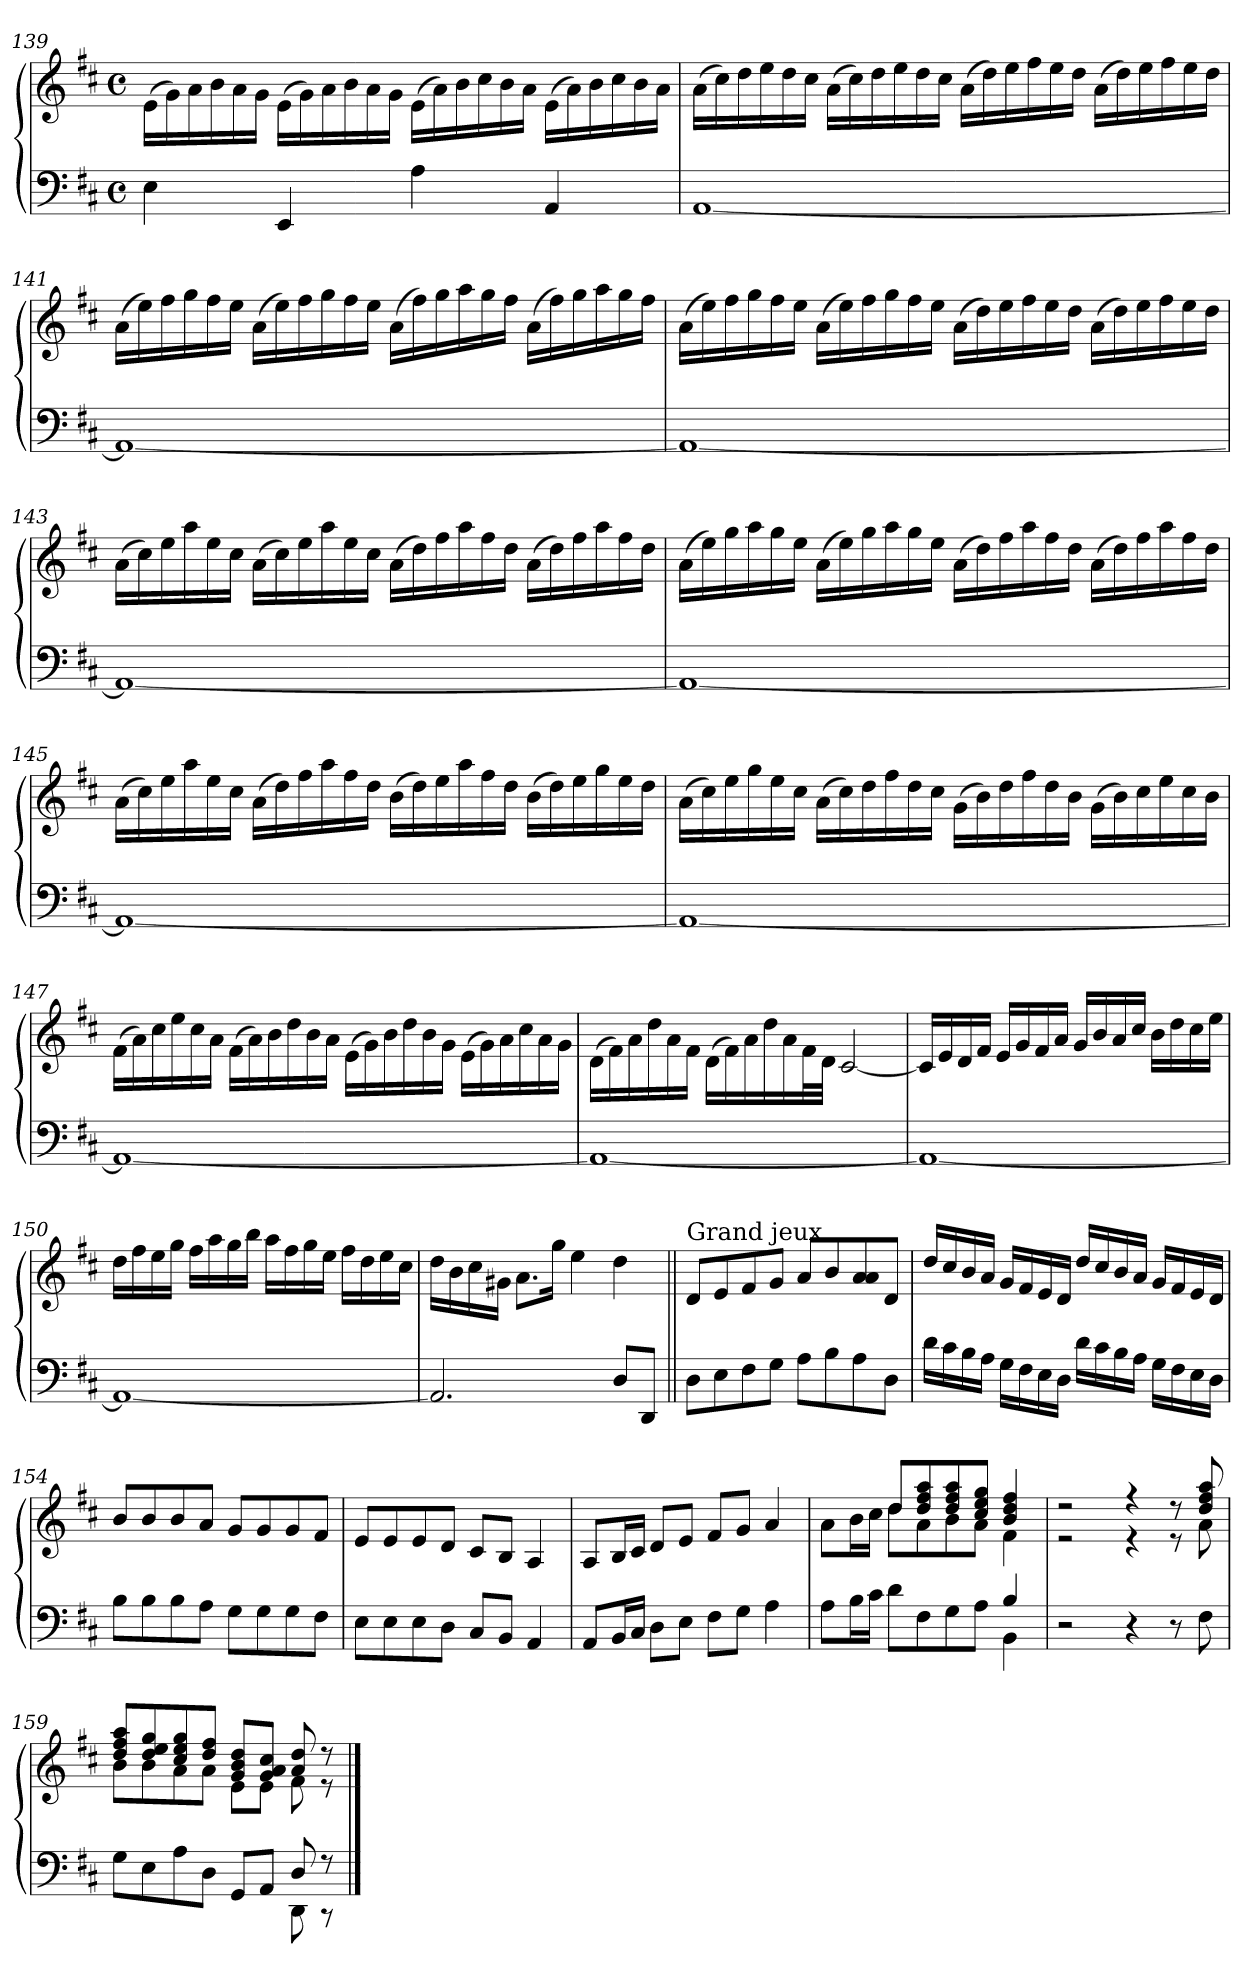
**kern	**kern
*part1	*part1
*staff2	*staff1
*clefF4	*clefG2
*k[f#c#]	*k[f#c#]
*M4/4	*M4/4
*met(c)	*met(c)
*	*Xtuplet
=139	=139
4E\	(24e\LL
.	24g\)
.	24a\
.	24b\
.	24a\
.	24g\JJ
4EE/	(24e\LL
.	24g\)
.	24a\
.	24b\
.	24a\
.	24g\JJ
4A\	(24e\LL
.	24a\)
.	24b\
.	24cc#\
.	24b\
.	24a\JJ
4AA/	(24e\LL
.	24a\)
.	24b\
.	24cc#\
.	24b\
.	24a\JJ
!!LO:LB:g=z
=140	=140
[1AA	(24a\LL
.	24cc#\)
.	24dd\
.	24ee\
.	24dd\
.	24cc#\JJ
.	(24a\LL
.	24cc#\)
.	24dd\
.	24ee\
.	24dd\
.	24cc#\JJ
.	(24a\LL
.	24dd\)
.	24ee\
.	24ff#\
.	24ee\
.	24dd\JJ
.	(24a\LL
.	24dd\)
.	24ee\
.	24ff#\
.	24ee\
.	24dd\JJ
=141	=141
1AA_	(24a\LL
.	24ee\)
.	24ff#\
.	24gg\
.	24ff#\
.	24ee\JJ
.	(24a\LL
.	24ee\)
.	24ff#\
.	24gg\
.	24ff#\
.	24ee\JJ
.	(24a\LL
.	24ff#\)
.	24gg\
.	24aa\
.	24gg\
.	24ff#\JJ
.	(24a\LL
.	24ff#\)
.	24gg\
.	24aa\
.	24gg\
.	24ff#\JJ
!!LO:LB:g=z
=142	=142
1AA_	(24a\LL
.	24ee\)
.	24ff#\
.	24gg\
.	24ff#\
.	24ee\JJ
.	(24a\LL
.	24ee\)
.	24ff#\
.	24gg\
.	24ff#\
.	24ee\JJ
.	(24a\LL
.	24dd\)
.	24ee\
.	24ff#\
.	24ee\
.	24dd\JJ
.	(24a\LL
.	24dd\)
.	24ee\
.	24ff#\
.	24ee\
.	24dd\JJ
=143	=143
1AA_	(24a\LL
.	24cc#\)
.	24ee\
.	24aa\
.	24ee\
.	24cc#\JJ
.	(24a\LL
.	24cc#\)
.	24ee\
.	24aa\
.	24ee\
.	24cc#\JJ
.	(24a\LL
.	24dd\)
.	24ff#\
.	24aa\
.	24ff#\
.	24dd\JJ
.	(24a\LL
.	24dd\)
.	24ff#\
.	24aa\
.	24ff#\
.	24dd\JJ
!!LO:LB:g=z
=144	=144
1AA_	(24a\LL
.	24ee\)
.	24gg\
.	24aa\
.	24gg\
.	24ee\JJ
.	(24a\LL
.	24ee\)
.	24gg\
.	24aa\
.	24gg\
.	24ee\JJ
.	(24a\LL
.	24dd\)
.	24ff#\
.	24aa\
.	24ff#\
.	24dd\JJ
.	(24a\LL
.	24dd\)
.	24ff#\
.	24aa\
.	24ff#\
.	24dd\JJ
=145	=145
1AA_	(24a\LL
.	24cc#\)
.	24ee\
.	24aa\
.	24ee\
.	24cc#\JJ
.	(24a\LL
.	24dd\)
.	24ff#\
.	24aa\
.	24ff#\
.	24dd\JJ
.	(24b\LL
.	24dd\)
.	24ee\
.	24aa\
.	24ff#\
.	24dd\JJ
.	(24b\LL
.	24dd\)
.	24ee\
.	24gg\
.	24ee\
.	24dd\JJ
!!LO:LB:g=z
=146	=146
1AA_	(24a\LL
.	24cc#\)
.	24ee\
.	24gg\
.	24ee\
.	24cc#\JJ
.	(24a\LL
.	24cc#\)
.	24dd\
.	24ff#\
.	24dd\
.	24cc#\JJ
.	(24g\LL
.	24b\)
.	24dd\
.	24ff#\
.	24dd\
.	24b\JJ
.	(24g\LL
.	24b\)
.	24cc#\
.	24ee\
.	24cc#\
.	24b\JJ
=147	=147
1AA_	(24f#\LL
.	24a\)
.	24cc#\
.	24ee\
.	24cc#\
.	24a\JJ
.	(24f#\LL
.	24a\)
.	24b\
.	24dd\
.	24b\
.	24a\JJ
.	(24e\LL
.	24g\)
.	24b\
.	24dd\
.	24b\
.	24g\JJ
.	(24e\LL
.	24g\)
.	24a\
.	24cc#\
.	24a\
.	24g\JJ
!!LO:PB:g=z
=148	=148
1AA_	(24d\LL
.	24f#\)
.	24a\
.	24dd\
.	24a\
.	24f#\JJ
.	(24d\LL
.	24f#\)
.	24a\
.	24dd\
.	24a\
.	48f#\L
.	48d\JJJ
.	[2c#/
=149	=149
1AA_	16c#/LL]
.	16e/
.	16d/
.	16f#/JJ
.	16e/LL
.	16g/
.	16f#/
.	16a/JJ
.	16g/LL
.	16b/
.	16a/
.	16cc#/JJ
.	16b\LL
.	16dd\
.	16cc#\
.	16ee\JJ
=150	=150
1AA_	16dd\LL
.	16ff#\
.	16ee\
.	16gg\JJ
.	16ff#\LL
.	16aa\
.	16gg\
.	16bb\JJ
.	16aa\LL
.	16ff#\
.	16gg\
.	16ee\JJ
.	16ff#\LL
.	16dd\
.	16ee\
.	16cc#\JJ
=151	=151
2.AA/]	16dd\LL
.	16b\
.	16cc#\
.	16g#X\JJ
.	8.a\L
.	16gg\Jk
.	4ee\
8D/L	4dd\
8DD/J	.
!!LO:LB:g=z
=152||	=152||
!	!LO:TX:a:t=Grand jeux
8D\L	8d/L
8E\	8e/
8F#\	8f#/
8G\J	8g/J
8A\L	8a/L
8B\	8b/
8A\	8a/ 8a/
8D\J	8d/J
=153	=153
16d\LL	16dd/LL
16c#\	16cc#/
16B\	16b/
16A\JJ	16a/JJ
16G\LL	16g/LL
16F#\	16f#/
16E\	16e/
16D\JJ	16d/JJ
16d\LL	16dd/LL
16c#\	16cc#/
16B\	16b/
16A\JJ	16a/JJ
16G\LL	16g/LL
16F#\	16f#/
16E\	16e/
16D\JJ	16d/JJ
=154	=154
8B\L	8b/L
8B\	8b/
8B\	8b/
8A\J	8a/J
8G\L	8g/L
8G\	8g/
8G\	8g/
8F#\J	8f#/J
=155	=155
8E\L	8e/L
8E\	8e/
8E\	8e/
8D\J	8d/J
8C#/L	8c#/L
8BB/J	8B/J
4AA/	4A/
=156	=156
8AA/L	8A/L
16BB/L	16B/L
16C#/JJ	16c#/JJ
8D\L	8d/L
8E\J	8e/J
8F#\L	8f#/L
8G\J	8g/J
4A\	4a/
!!LO:LB:g=z
=157	=157
*^	*^
8A\L	2ryy	8a\L	4ryy
16B\L	.	16b\L	.
16c#\JJ	.	16cc#\JJ	.
8d\L	.	8dd/L	8dd\L
8F#\	.	8dd/ 8ff#/ 8aa/	8a\
8G\	4ryy	8dd/ 8ff#/ 8aa/	8b\
8A\J	.	8cc#/ 8ee/ 8gg/J	8a\J
4B/	4BB\	4b/ 4dd/ 4ff#/	4f#\
*v	*v	*	*
=158	=158	=158
2r	2r	2r
4r	4r	4r
8r	8r	8r
8F#\	8dd/ 8ff#/ 8aa/	8a\
=159	=159	=159
*^	*	*
8G\L	2ryy	8dd/ 8ff#/ 8aa/L	8b\L
8E\	.	8dd/ 8ee/ 8gg/	8b\
8A\	.	8cc#/ 8ee/ 8gg/	8a\
8D\J	.	8dd/ 8ff#/J	8a\J
8GG/L	4ryy	8g/ 8b/ 8dd/L	8e\L
8AA/J	.	8g/ 8a/ 8cc#/J	8e\J
8D/	8DD\	8a/ 8dd/	8f#\
8r	8r	8r	8r
*v	*v	*	*
*	*v	*v
==	==
*-	*-
